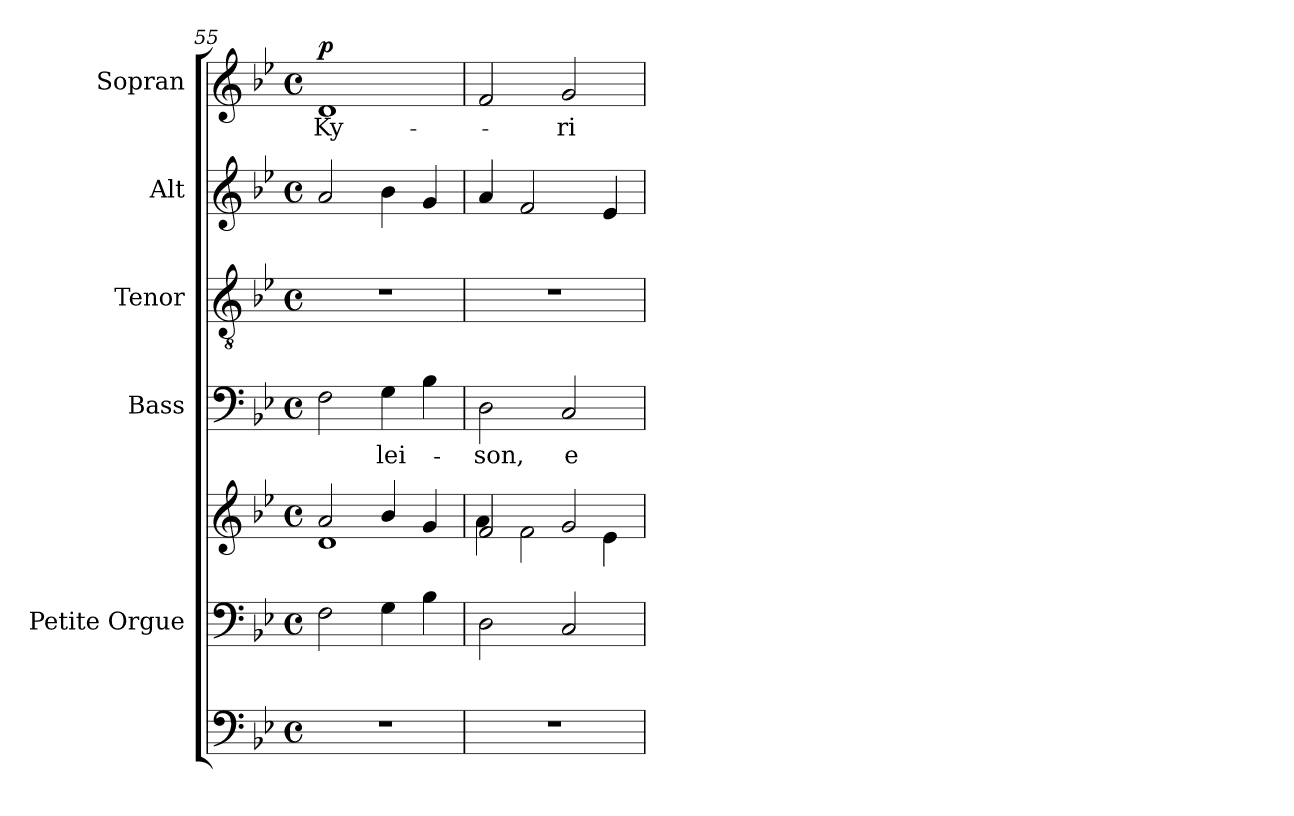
**kern	**kern	**kern	**kern	**text	**kern	**kern	**kern	**text	**dynam
*part6	*part5	*part5	*part4	*part4	*part3	*part2	*part1	*part1	*part1
*staff7	*staff6	*staff5	*staff4	*staff4	*staff3	*staff2	*staff1	*staff1	*staff1
*	*I"Petite Orgue	*	*I"Bass	*	*I"Tenor	*I"Alt	*I"Sopran	*	*
*	*I'Org. 1	*	*I'B.	*	*I'T.	*I'A.	*I'S.	*	*
*clefF4	*clefF4	*clefG2	*clefF4	*	*clefGv2	*clefG2	*clefG2	*	*
*k[b-e-]	*k[b-e-]	*k[b-e-]	*k[b-e-]	*	*k[b-e-]	*k[b-e-]	*k[b-e-]	*	*
*B-:	*B-:	*B-:	*B-:	*	*B-:	*B-:	*B-:	*	*
*M4/4	*M4/4	*M4/4	*M4/4	*	*M4/4	*M4/4	*M4/4	*	*
*met(c)	*met(c)	*met(c)	*met(c)	*	*met(c)	*met(c)	*met(c)	*	*
=55	=55	=55	=55	=55	=55	=55	=55	=55	=55
*	*	*^	*	*	*	*	*	*	*
!	!	!	!	!	!	!	!	!	!LO:LY:b	!LO:DY:a
1r	2F\	2a/	1d	2F\	.	1r	2a/	1d	Ky-	p
!	!	!	!	!	!LO:LY:b	!	!	!	!	!
.	4G\	4b-/	.	4G\	-lei-	.	4b-\	.	.	.
.	4B-\	4g/	.	4B-\	.	.	4g/	.	.	.
=56	=56	=56	=56	=56	=56	=56	=56	=56	=56	=56
!	!	!	!	!	!LO:LY:b	!	!	!	!	!
1r	2D\	2f/	4a\	2D\	-son,	1r	4a/	2f/	.	.
.	.	.	2f\	.	.	.	2f/	.	.	.
!	!	!	!	!	!LO:LY:b	!	!	!	!LO:LY:b	!
.	2C/	2g/	.	2C/	e-	.	.	2g/	-ri-	.
.	.	.	4e-\	.	.	.	4e-/	.	.	.
*	*	*v	*v	*	*	*	*	*	*	*
=	=	=	=	=	=	=	=	=	=
*-	*-	*-	*-	*-	*-	*-	*-	*-	*-
